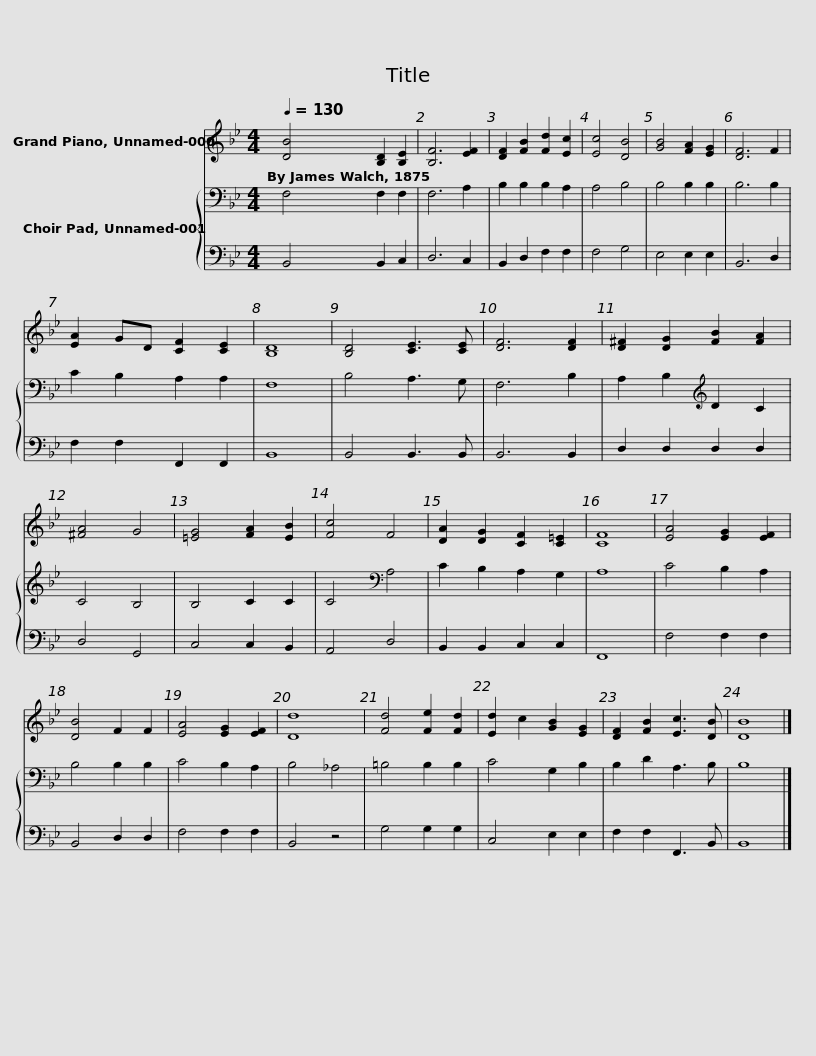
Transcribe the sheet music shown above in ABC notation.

X:1
%%score 1 { 2 | 3 }
L:1/8
Q:1/4=130
M:4/4
I:linebreak $
K:Bb
V:1 treble
V:2 bass
V:3 bass
V:1
 [DB]4 [B,D]2 [B,E]2 | [B,F]6 [EF]2 | [DF]2 [FB]2 [Fd]2 [Ec]2 | [Ec]4 [DB]4 | [GB]4 [FA]2 [EG]2 | %5
 [DF]6 F2 |$ [EA]2 GD [CF]2 [CE]2 | [B,D]8 | [B,D]4 [CE]3 [CE] | [DF]6 [DF]2 | %10
 [D^F]2 [DG]2 [FB]2 [FA]2 | [^FA]4 G4 | [=EG]4 [FA]2 [EB]2 | [Fc]4 F4 | [DA]2 [DG]2 [CF]2 [C=E]2 |$ %15
 [CF]8 | [EA]4 [EG]2 [EF]2 | [DB]4 F2 F2 | [EA]4 [EG]2 [EF]2 | [Dd]8 | %20
 [Fd]4 [Fe]2 [Fd]2 | [Ed]2 c2 [GB]2 [EG]2 | [DF]2 [FB]2 [Ec]3 [DB] | [DB]8 |] %24
V:2
 F,4 F,2 F,2 | F,6 A,2 | B,2 B,2 B,2 A,2 | A,4 B,4 | B,4 B,2 B,2 | %5
 B,6 B,2 |$ C2 B,2 A,2 A,2 | F,8 | B,4 A,3 G, | F,6 B,2 | %10
 A,2 B,2[K:treble] D2 C2 | C4 B,4 | B,4 C2 C2 | C4[K:bass] A,4 | C2 B,2 A,2 G,2 |$ %15
 A,8 | C4 B,2 A,2 | B,4 B,2 B,2 | C4 B,2 A,2 | B,4 _A,4 | %20
 =B,4 B,2 B,2 | C4 G,2 B,2 | B,2 D2 A,3 B, | B,8 |] %24
V:3
 B,,4 B,,2 C,2 | D,6 C,2 | B,,2 D,2 F,2 F,2 | F,4 G,4 | E,4 E,2 E,2 | %5
 B,,6 D,2 |$ F,2 F,2 F,,2 F,,2 | B,,8 | B,,4 B,,3 B,, | B,,6 B,,2 | %10
 D,2 D,2 D,2 D,2 | D,4 G,,4 | C,4 C,2 B,,2 | A,,4 D,4 | B,,2 B,,2 C,2 C,2 |$ %15
 F,,8 | F,4 F,2 F,2 | B,,4 D,2 D,2 | F,4 F,2 F,2 | B,,4 z4 | %20
 G,4 G,2 G,2 | C,4 E,2 E,2 | F,2 F,2 F,,3 B,, | B,,8 |] %24
